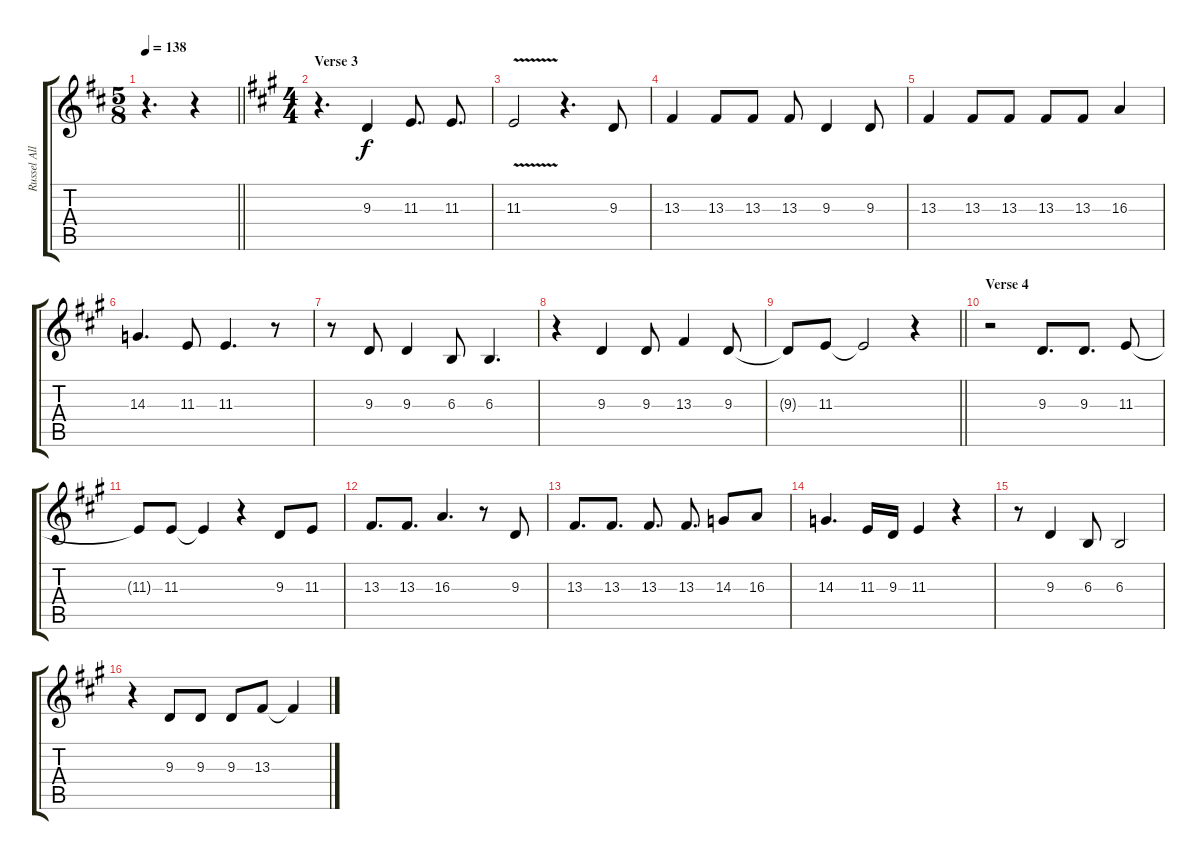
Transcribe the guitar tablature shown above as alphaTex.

\track ("Russel Allen (vocal)" "Russel All") {instrument tenorsax}
\staff {score tabs}
\tuning (D4 A3 F3 C3 G2 D2) {hide}
\ts (5 8)
\tempo 138
\clef g2
\barLineRight lightlight
\ks bminor
r.4{d dy f} r.4 |
\ts (4 4)
\section ("" "Verse 3")
\ks f#minor
r.4{d} 9.3.4 11.3.8{d} 11.3.8{d} |
11.3{v}.2 r.4{d} 9.3.8 |
13.3.4 13.3.8 13.3.8 13.3.8 9.3.4 9.3.8 |
13.3.4 13.3.8 13.3.8 13.3.8 13.3.8 16.3.4 |
14.3.4{d} 11.3.8 11.3.4{d} r.8 |
r.8 9.3.8 9.3.4 6.3.8 6.3.4{d} |
r.4 9.3.4 9.3.8 13.3.4 9.3.8 |
\barLineRight lightlight
9.3{t}.8 11.3.8 11.3{t}.2 r.4 |
\section ("" "Verse 4")
r.2 9.3.8{d} 9.3.8{d} 11.3.8 |
11.3{t}.8 11.3.8 11.3{t}.4 r.4 9.3.8 11.3.8 |
13.3.8{d} 13.3.8{d} 16.3.4{d} r.8 9.3.8 |
13.3.8{d} 13.3.8{d} 13.3.8{d} 13.3.8{d} 14.3.8 16.3.8 |
14.3.4{d} 11.3.16 9.3.16 11.3.4 r.4 |
r.8 9.3.4 6.3.8 6.3.2 |
r.4 9.3.8 9.3.8 9.3.8 13.3.8 13.3{t}.4
